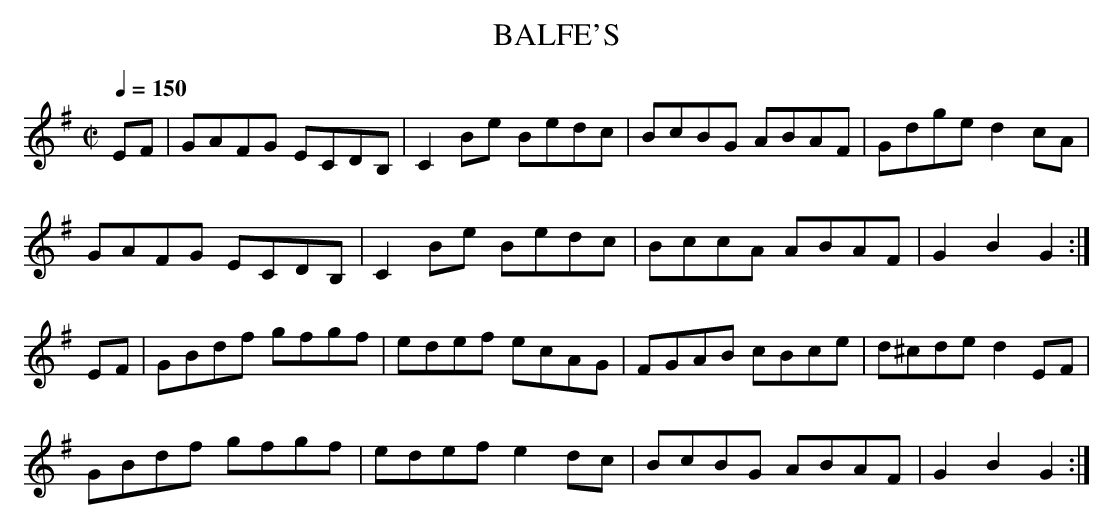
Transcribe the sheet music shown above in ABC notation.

X:1
T:BALFE'S
Q:1/4=150
M:C|
L:1/8
K:G % source key = D
EF|GAFG ECDB,|C2Be Bedc|BcBG ABAF|Gdge d2cA|
GAFG ECDB,|C2Be Bedc|BccA ABAF|G2B2G2:|
EF|GBdf gfgf|edef ecAG|FGAB cBce|d^cde d2EF|
GBdf gfgf|edef e2dc|BcBG ABAF|G2B2G2:|
